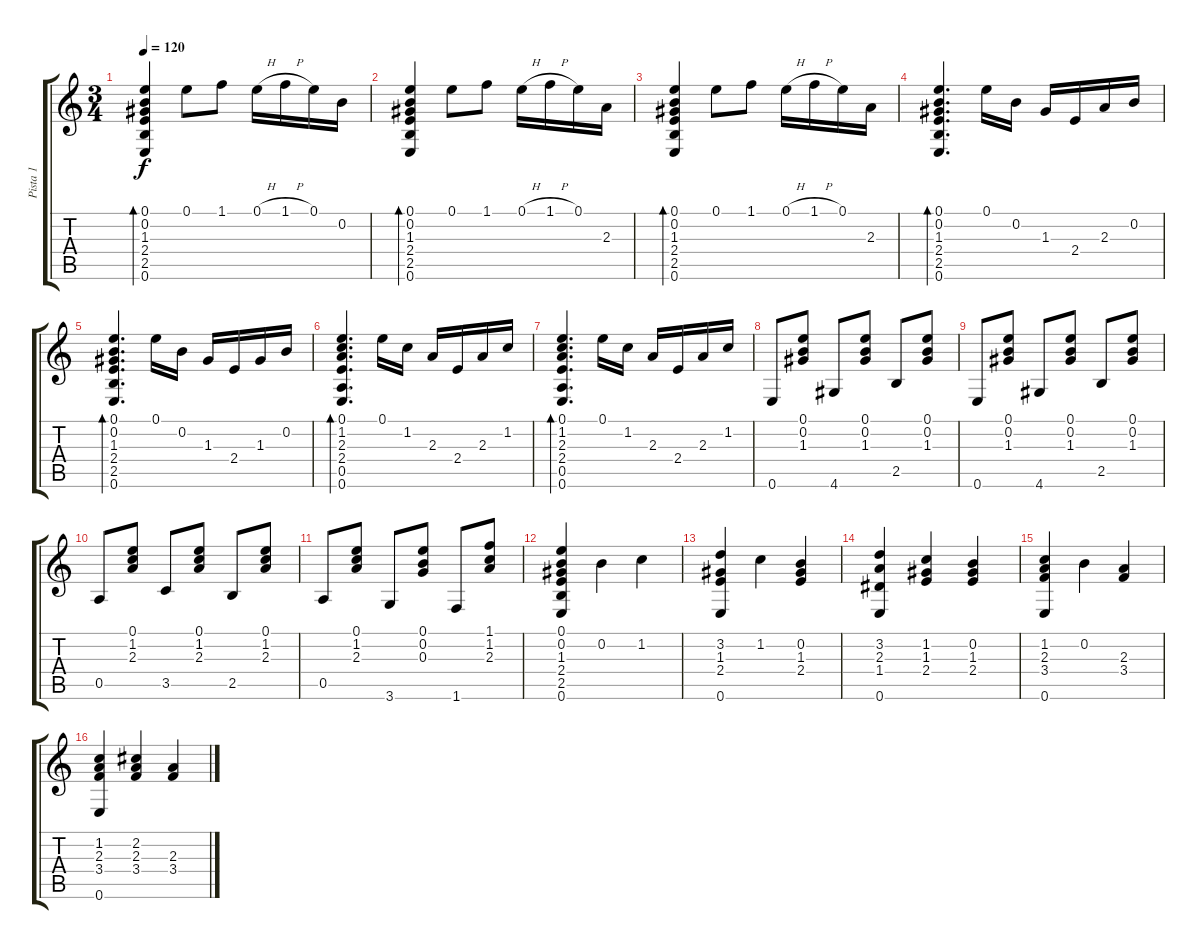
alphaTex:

\track ("Pista 1" "Pista 1") {instrument acousticguitarnylon}
\staff {score tabs}
\tuning (E4 B3 G3 D3 A2 E2) {hide}
\ts (3 4)
\tempo 120
\clef g2
\ks c
(0.1 0.2 1.3 2.4 2.5 0.6).4{bd 120 dy f} 0.1.8 1.1.8 0.1{h}.16 1.1{h}.16 0.1.16 0.2.16 |
(0.1 0.2 1.3 2.4 2.5 0.6).4{bd 120} 0.1.8 1.1.8 0.1{h}.16 1.1{h}.16 0.1.16 2.3.16 |
(0.1 0.2 1.3 2.4 2.5 0.6).4{bd 120} 0.1.8 1.1.8 0.1{h}.16 1.1{h}.16 0.1.16 2.3.16 |
(0.1 0.2 1.3 2.4 2.5 0.6).4{d bd 120} 0.1.16 0.2.16 1.3.16 2.4.16 2.3.16 0.2.16 |
(0.1 0.2 1.3 2.4 2.5 0.6).4{d bd 120} 0.1.16 0.2.16 1.3.16 2.4.16 1.3.16 0.2.16 |
(0.1 1.2 2.3 2.4 0.5 0.6).4{d bd 120} 0.1.16 1.2.16 2.3.16 2.4.16 2.3.16 1.2.16 |
(0.1 1.2 2.3 2.4 0.5 0.6).4{d bd 120} 0.1.16 1.2.16 2.3.16 2.4.16 2.3.16 1.2.16 |
0.6.8 (0.1 0.2 1.3).8 4.6.8 (0.1 0.2 1.3).8 2.5.8 (0.1 0.2 1.3).8 |
0.6.8 (0.1 0.2 1.3).8 4.6.8 (0.1 0.2 1.3).8 2.5.8 (0.1 0.2 1.3).8 |
0.5.8 (0.1 1.2 2.3).8 3.5.8 (0.1 1.2 2.3).8 2.5.8 (0.1 1.2 2.3).8 |
0.5.8 (0.1 1.2 2.3).8 3.6.8 (0.1 0.2 0.3).8 1.6.8 (1.1 1.2 2.3).8 |
(0.1 0.2 1.3 2.4 2.5 0.6).4 0.2.4 1.2.4 |
(3.2 1.3 2.4 0.6).4 1.2.4 (0.2 1.3 2.4).4 |
(3.2 2.3 1.4 0.6).4 (1.2 1.3 2.4).4 (0.2 1.3 2.4).4 |
(1.2 2.3 3.4 0.6).4 0.2.4 (2.3 3.4).4 |
(1.2 2.3 3.4 0.6).4 (2.2 2.3 3.4).4 (2.3 3.4).4
